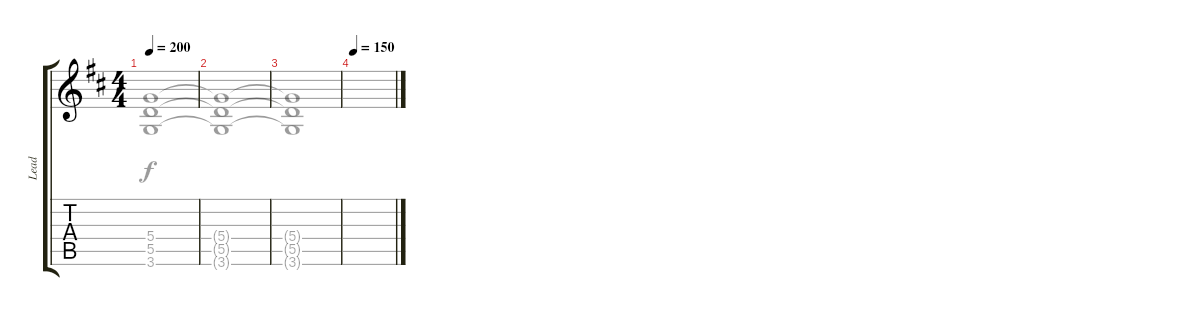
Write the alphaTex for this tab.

\track ("Lead" "Lead") {instrument overdrivenguitar}
\staff {score tabs}
\tuning (E4 B3 G3 D3 A2 E2) {hide}
\voice
\ts (4 4)
\tempo 200
\clef g2
\ks d
|
|
|
\tempo 150
|
|
|
|
\voice
\clef g2
\ks d
(5.4{t} 5.5{t} 3.6{t}).1{dy f} |
(5.4{t} 5.5{t} 3.6{t}).1 |
(5.4{t} 5.5{t} 3.6{t}).1 |
|
|
|
|
